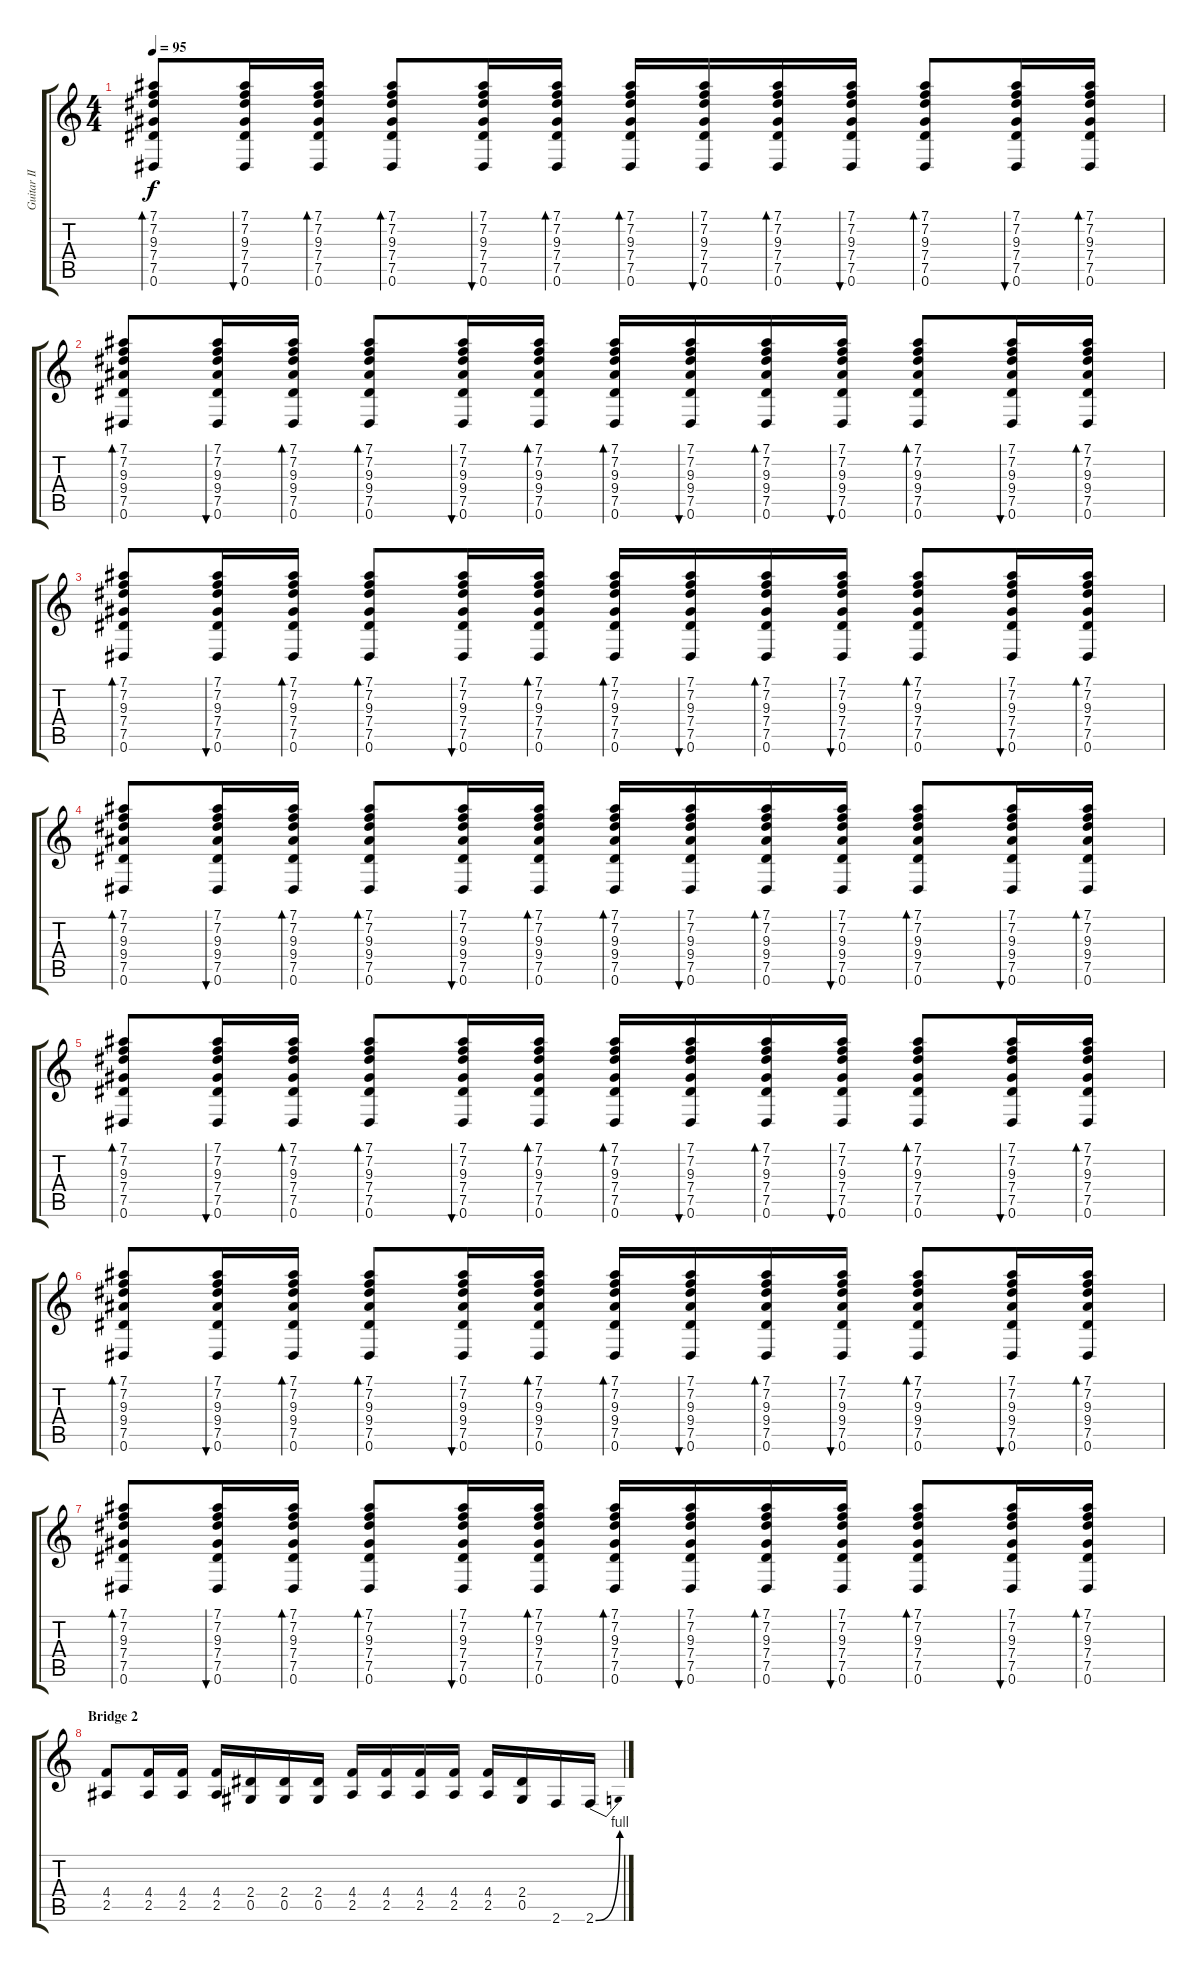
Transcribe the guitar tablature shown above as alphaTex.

\track ("Guitar II" "Guitar II") {instrument overdrivenguitar}
\staff {score tabs}
\tuning (Eb4 Bb3 Gb3 Db3 Ab2 Eb2) {hide}
\ts (4 4)
\tempo 95
\clef g2
\ks c
(7.1 7.2 9.3 7.4 7.5 0.6).8{bd 60 dy f} (7.1 7.2 9.3 7.4 7.5 0.6).16{bu 60} (7.1 7.2 9.3 7.4 7.5 0.6).16{bd 60} (7.1 7.2 9.3 7.4 7.5 0.6).8{bd 60} (7.1 7.2 9.3 7.4 7.5 0.6).16{bu 60} (7.1 7.2 9.3 7.4 7.5 0.6).16{bd 60} (7.1 7.2 9.3 7.4 7.5 0.6).16{bd 60} (7.1 7.2 9.3 7.4 7.5 0.6).16{bu 60} (7.1 7.2 9.3 7.4 7.5 0.6).16{bd 60} (7.1 7.2 9.3 7.4 7.5 0.6).16{bu 60} (7.1 7.2 9.3 7.4 7.5 0.6).8{bd 60} (7.1 7.2 9.3 7.4 7.5 0.6).16{bu 60} (7.1 7.2 9.3 7.4 7.5 0.6).16{bd 60} |
(7.1 7.2 9.3 9.4 7.5 0.6).8{bd 60} (7.1 7.2 9.3 9.4 7.5 0.6).16{bu 60} (7.1 7.2 9.3 9.4 7.5 0.6).16{bd 60} (7.1 7.2 9.3 9.4 7.5 0.6).8{bd 60} (7.1 7.2 9.3 9.4 7.5 0.6).16{bu 60} (7.1 7.2 9.3 9.4 7.5 0.6).16{bd 60} (7.1 7.2 9.3 9.4 7.5 0.6).16{bd 60} (7.1 7.2 9.3 9.4 7.5 0.6).16{bu 60} (7.1 7.2 9.3 9.4 7.5 0.6).16{bd 60} (7.1 7.2 9.3 9.4 7.5 0.6).16{bu 60} (7.1 7.2 9.3 9.4 7.5 0.6).8{bd 60} (7.1 7.2 9.3 9.4 7.5 0.6).16{bu 60} (7.1 7.2 9.3 9.4 7.5 0.6).16{bd 60} |
(7.1 7.2 9.3 7.4 7.5 0.6).8{bd 60} (7.1 7.2 9.3 7.4 7.5 0.6).16{bu 60} (7.1 7.2 9.3 7.4 7.5 0.6).16{bd 60} (7.1 7.2 9.3 7.4 7.5 0.6).8{bd 60} (7.1 7.2 9.3 7.4 7.5 0.6).16{bu 60} (7.1 7.2 9.3 7.4 7.5 0.6).16{bd 60} (7.1 7.2 9.3 7.4 7.5 0.6).16{bd 60} (7.1 7.2 9.3 7.4 7.5 0.6).16{bu 60} (7.1 7.2 9.3 7.4 7.5 0.6).16{bd 60} (7.1 7.2 9.3 7.4 7.5 0.6).16{bu 60} (7.1 7.2 9.3 7.4 7.5 0.6).8{bd 60} (7.1 7.2 9.3 7.4 7.5 0.6).16{bu 60} (7.1 7.2 9.3 7.4 7.5 0.6).16{bd 60} |
(7.1 7.2 9.3 9.4 7.5 0.6).8{bd 60} (7.1 7.2 9.3 9.4 7.5 0.6).16{bu 60} (7.1 7.2 9.3 9.4 7.5 0.6).16{bd 60} (7.1 7.2 9.3 9.4 7.5 0.6).8{bd 60} (7.1 7.2 9.3 9.4 7.5 0.6).16{bu 60} (7.1 7.2 9.3 9.4 7.5 0.6).16{bd 60} (7.1 7.2 9.3 9.4 7.5 0.6).16{bd 60} (7.1 7.2 9.3 9.4 7.5 0.6).16{bu 60} (7.1 7.2 9.3 9.4 7.5 0.6).16{bd 60} (7.1 7.2 9.3 9.4 7.5 0.6).16{bu 60} (7.1 7.2 9.3 9.4 7.5 0.6).8{bd 60} (7.1 7.2 9.3 9.4 7.5 0.6).16{bu 60} (7.1 7.2 9.3 9.4 7.5 0.6).16{bd 60} |
(7.1 7.2 9.3 7.4 7.5 0.6).8{bd 60} (7.1 7.2 9.3 7.4 7.5 0.6).16{bu 60} (7.1 7.2 9.3 7.4 7.5 0.6).16{bd 60} (7.1 7.2 9.3 7.4 7.5 0.6).8{bd 60} (7.1 7.2 9.3 7.4 7.5 0.6).16{bu 60} (7.1 7.2 9.3 7.4 7.5 0.6).16{bd 60} (7.1 7.2 9.3 7.4 7.5 0.6).16{bd 60} (7.1 7.2 9.3 7.4 7.5 0.6).16{bu 60} (7.1 7.2 9.3 7.4 7.5 0.6).16{bd 60} (7.1 7.2 9.3 7.4 7.5 0.6).16{bu 60} (7.1 7.2 9.3 7.4 7.5 0.6).8{bd 60} (7.1 7.2 9.3 7.4 7.5 0.6).16{bu 60} (7.1 7.2 9.3 7.4 7.5 0.6).16{bd 60} |
(7.1 7.2 9.3 9.4 7.5 0.6).8{bd 60} (7.1 7.2 9.3 9.4 7.5 0.6).16{bu 60} (7.1 7.2 9.3 9.4 7.5 0.6).16{bd 60} (7.1 7.2 9.3 9.4 7.5 0.6).8{bd 60} (7.1 7.2 9.3 9.4 7.5 0.6).16{bu 60} (7.1 7.2 9.3 9.4 7.5 0.6).16{bd 60} (7.1 7.2 9.3 9.4 7.5 0.6).16{bd 60} (7.1 7.2 9.3 9.4 7.5 0.6).16{bu 60} (7.1 7.2 9.3 9.4 7.5 0.6).16{bd 60} (7.1 7.2 9.3 9.4 7.5 0.6).16{bu 60} (7.1 7.2 9.3 9.4 7.5 0.6).8{bd 60} (7.1 7.2 9.3 9.4 7.5 0.6).16{bu 60} (7.1 7.2 9.3 9.4 7.5 0.6).16{bd 60} |
(7.1 7.2 9.3 7.4 7.5 0.6).8{bd 60} (7.1 7.2 9.3 7.4 7.5 0.6).16{bu 60} (7.1 7.2 9.3 7.4 7.5 0.6).16{bd 60} (7.1 7.2 9.3 7.4 7.5 0.6).8{bd 60} (7.1 7.2 9.3 7.4 7.5 0.6).16{bu 60} (7.1 7.2 9.3 7.4 7.5 0.6).16{bd 60} (7.1 7.2 9.3 7.4 7.5 0.6).16{bd 60} (7.1 7.2 9.3 7.4 7.5 0.6).16{bu 60} (7.1 7.2 9.3 7.4 7.5 0.6).16{bd 60} (7.1 7.2 9.3 7.4 7.5 0.6).16{bu 60} (7.1 7.2 9.3 7.4 7.5 0.6).8{bd 60} (7.1 7.2 9.3 7.4 7.5 0.6).16{bu 60} (7.1 7.2 9.3 7.4 7.5 0.6).16{bd 60} |
\section ("" "Bridge 2")
(4.4 2.5).8 (4.4 2.5).16 (4.4 2.5).16 (4.4 2.5).16 (2.4 0.5).16 (2.4 0.5).16 (2.4 0.5).16 (4.4 2.5).16 (4.4 2.5).16 (4.4 2.5).16 (4.4 2.5).16 (4.4 2.5).16 (2.4 0.5).16 2.6.16 2.6{be (bend 0 0 60 4)}.16
